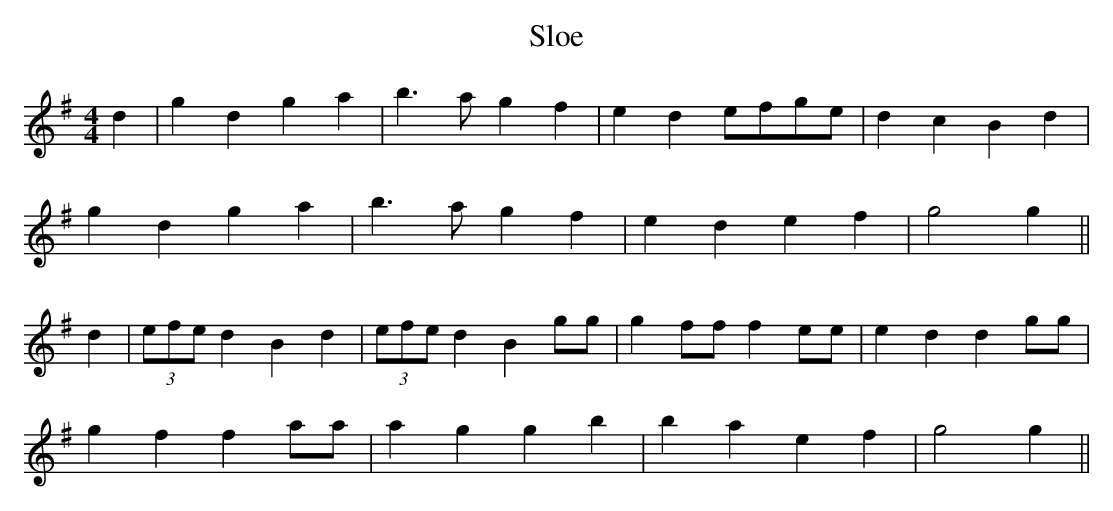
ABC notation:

X:1
T:Sloe
M:4/4
L:1/8
K:G
d2|g2 d2 g2 a2|b3 a g2 f2|e2 d2 efge|d2 c2 B2 d2|
g2 d2 g2 a2|b3 a g2 f2|e2 d2 e2 f2|g4 g2||
d2|(3efe d2 B2 d2|(3efe d2 B2 gg|g2 ff f2 ee|e2 d2 d2 gg|
g2 f2 f2 aa|a2 g2 g2 b2|b2 a2 e2 f2|g4 g2||
